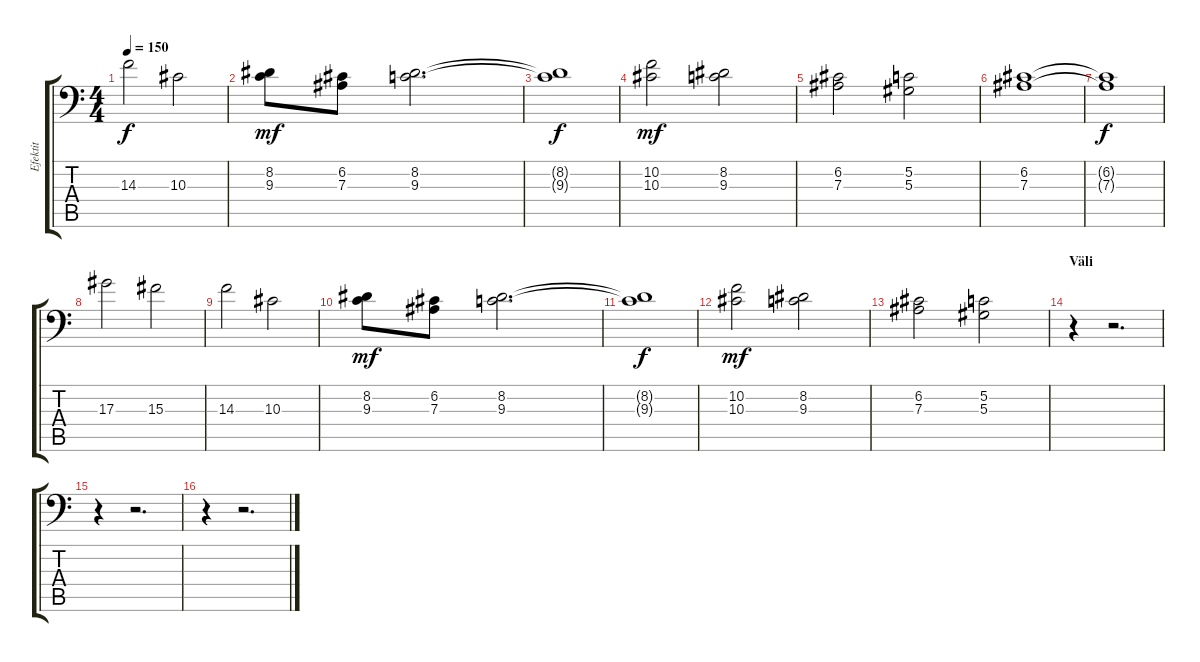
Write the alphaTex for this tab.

\track ("Efektit" "Efektit") {instrument lead1square}
\staff {score tabs}
\tuning (C4 G3 Eb3 Bb2 F2 Bb1) {hide}
\ts (4 4)
\tempo 150
\clef f4
\ks c
14.3.2{dy f} 10.3.2 |
(8.2 9.3).8{dy mf} (6.2 7.3).8 (8.2 9.3).2{d} |
(8.2{t} 9.3{t}).1{dy f} |
(10.2 10.3).2{dy mf} (8.2 9.3).2 |
(6.2 7.3).2 (5.2 5.3).2 |
(6.2 7.3).1 |
(6.2{t} 7.3{t}).1{dy f} |
17.3.2 15.3.2 |
14.3.2 10.3.2 |
(8.2 9.3).8{dy mf} (6.2 7.3).8 (8.2 9.3).2{d} |
(8.2{t} 9.3{t}).1{dy f} |
(10.2 10.3).2{dy mf} (8.2 9.3).2 |
(6.2 7.3).2 (5.2 5.3).2 |
\section ("" "Väli")
r.4 r.2{d} |
r.4 r.2{d} |
r.4 r.2{d}
